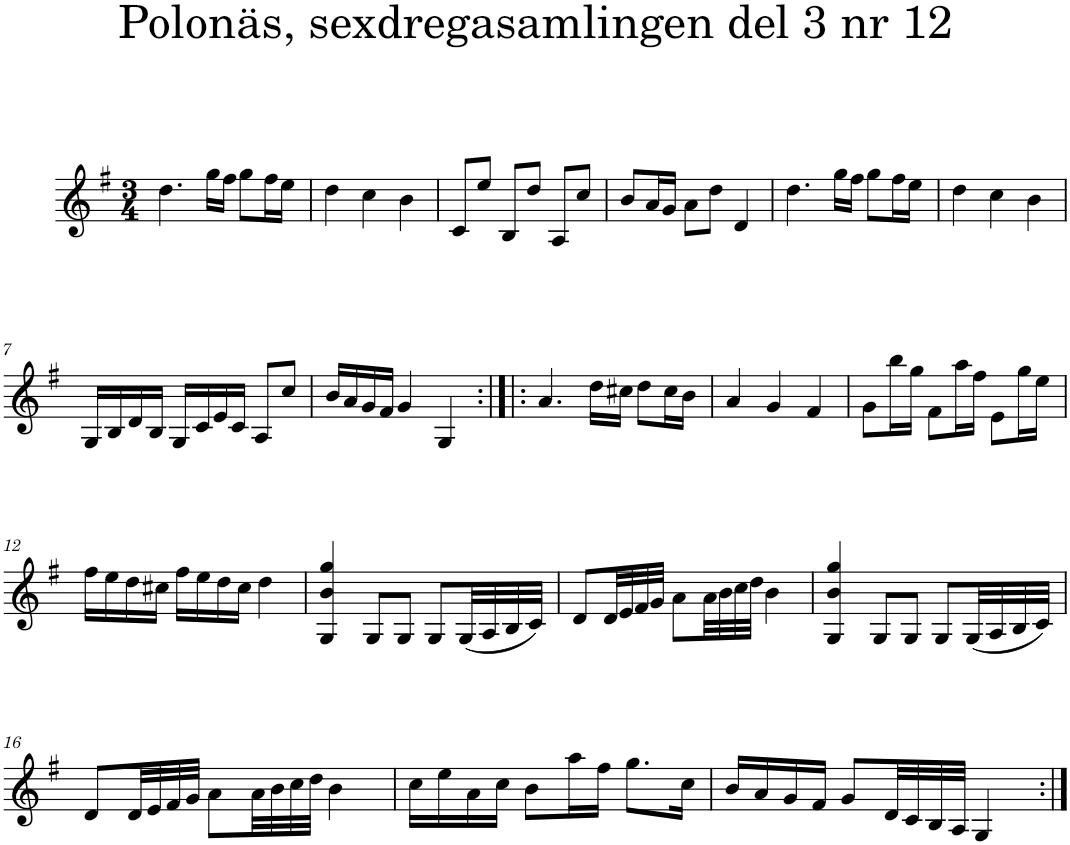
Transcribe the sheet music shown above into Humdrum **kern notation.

**kern
*part1
*staff1
*I"Piano
*I'Pno
*clefG2
*k[f#]
*G:
*M3/4
=1
4.dd\
16gg\LL
16ff#\JJ
8gg\L
16ff#\L
16ee\JJ
=2
4dd\
4cc\
4b\
=3
8c/L
8ee/J
8B/L
8dd/J
8A/L
8cc/J
=4
8b/L
16a/L
16g/JJ
8a\L
8dd\J
4d/
=5
4.dd\
16gg\LL
16ff#\JJ
8gg\L
16ff#\L
16ee\JJ
=6
4dd\
4cc\
4b\
!!LO:LB:g=z
=7
16G/LL
16B/
16d/
16B/JJ
16G/LL
16c/
16e/
16c/JJ
8A/L
8cc/J
=8
16b/LL
16a/
16g/
16f#/JJ
4g/
4G/
=9:|!|:
4.a/
16dd\LL
16cc#X\JJ
8dd\L
16cc#\L
16b\JJ
=10
4a/
4g/
4f#/
=11
8g\L
16bb\L
16gg\JJ
8f#\L
16aa\L
16ff#\JJ
8e\L
16gg\L
16ee\JJ
!!LO:LB:g=z
=12
16ff#\LL
16ee\
16dd\
16cc#X\JJ
16ff#\LL
16ee\
16dd\
16cc#\JJ
4dd\
=13
4G/ 4b/ 4gg/
8G/L
8G/J
8G/L
(32G/LL
32A/
32B/
32c/JJJ)
=14
8d/L
32d/LL
32e/
32f#/
32g/JJJ
8a\L
32a\LL
32b\
32cc\
32dd\JJJ
4b\
=15
4G/ 4b/ 4gg/
8G/L
8G/J
8G/L
(32G/LL
32A/
32B/
32c/JJJ)
!!LO:LB:g=z
=16
8d/L
32d/LL
32e/
32f#/
32g/JJJ
8a\L
32a\LL
32b\
32cc\
32dd\JJJ
4b\
=17
16cc\LL
16ee\
16a\
16cc\JJ
8b\L
16aa\L
16ff#\JJ
8.gg\L
16cc\Jk
=18
16b/LL
16a/
16g/
16f#/JJ
8g/L
32d/LL
32c/
32B/
32A/JJJ
4G/
=:|!
*-
